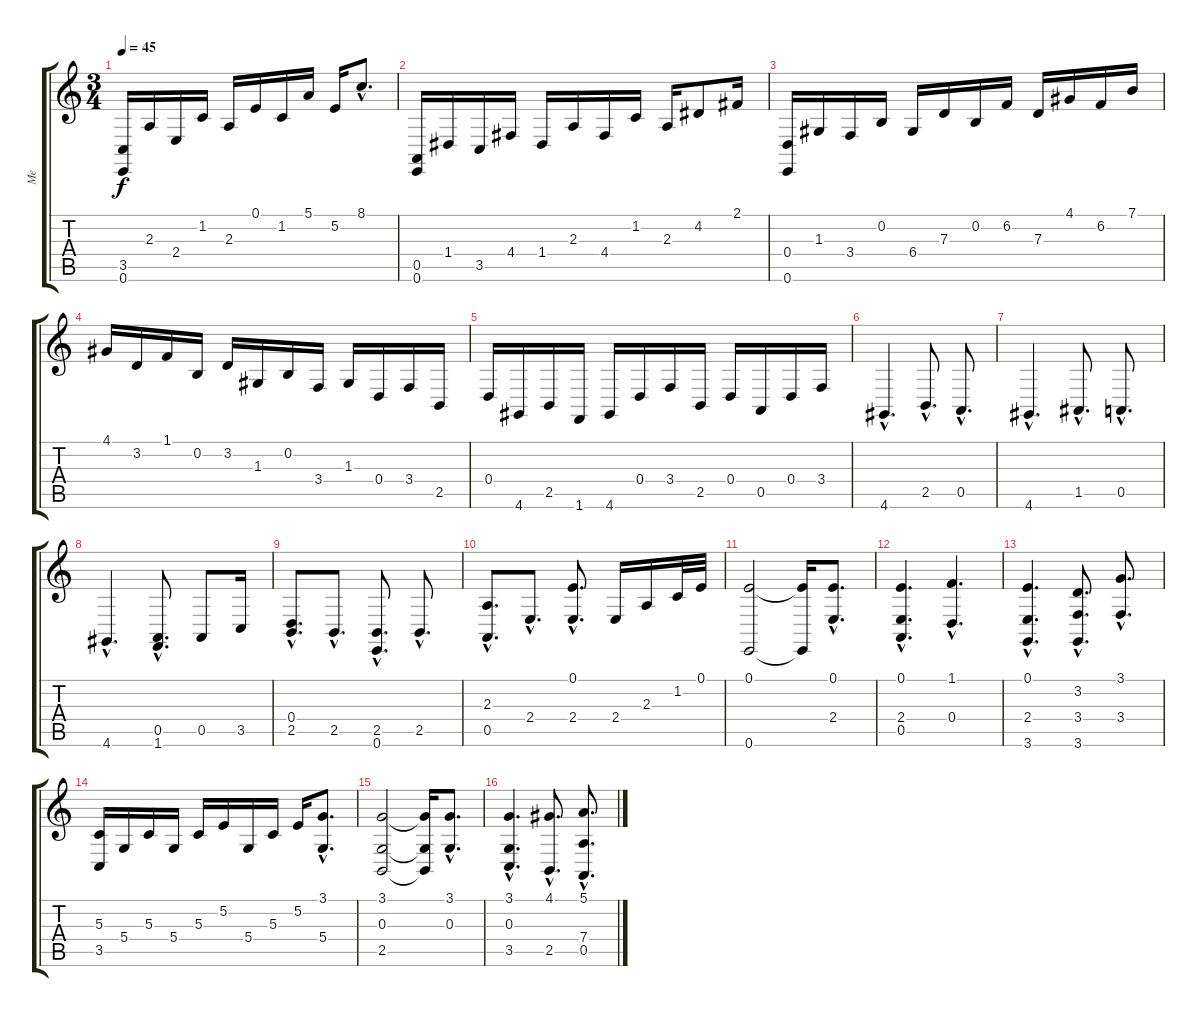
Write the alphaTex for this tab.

\track ("Me" "Me") {instrument stringensemble1}
\staff {score tabs}
\tuning (E4 B3 G3 D3 A2 E2) {hide}
\ts (3 4)
\tempo 45
\clef g2
\ks c
(3.5 0.6).16{dy f} 2.3.16 2.4.16 1.2.16 2.3.16 0.1.16 1.2.16 5.1.16 5.2.16 8.1{hac}.8{d} |
(0.5 0.6).16 1.4.16 3.5.16 4.4.16 1.4.16 2.3.16 4.4.16 1.2.16 2.3.16 4.2.8 2.1.16 |
(0.4 0.6).16 1.3.16 3.4.16 0.2.16 6.4.16 7.3.16 0.2.16 6.2.16 7.3.16 4.1.16 6.2.16 7.1.16 |
4.1.16 3.2.16 1.1.16 0.2.16 3.2.16 1.3.16 0.2.16 3.4.16 1.3.16 0.4.16 3.4.16 2.5.16 |
0.4.16 4.6.16 2.5.16 1.6.16 4.6.16 0.4.16 3.4.16 2.5.16 0.4.16 0.5.16 0.4.16 3.4.16 |
4.6{hac}.4{d} 2.5{hac}.8{d} 0.5{hac}.8{d} |
4.6{hac}.4{d} 1.5{hac}.8{d} 0.5{hac}.8{d} |
4.6{hac}.4{d} (0.5{hac} 1.6{hac}).8{d} 0.5.8 3.5.16 |
(0.4{hac} 2.5{hac}).8{d} 2.5{hac}.8{d} (2.5{hac} 0.6{hac}).8{d} 2.5{hac}.8{d} |
(2.3{hac} 0.5{hac}).8{d} 2.4{hac}.8{d} (0.1{hac} 2.4{hac}).8{d} 2.4.16 2.3.16 1.2.32 0.1.32 |
(0.1 0.6).2 (0.1{t} 0.6{t}).16 (0.1{hac} 2.4{hac}).8{d} |
(0.1{hac} 2.4{hac} 0.5{hac}).4{d} (1.1{hac} 0.4{hac}).4{d} |
(0.1{hac} 2.4{hac} 3.6{hac}).4{d} (3.2{hac} 3.4{hac} 3.6{hac}).8{d} (3.1{hac} 3.4{hac}).8{d} |
(5.3 3.5).16 5.4.16 5.3.16 5.4.16 5.3.16 5.2.16 5.4.16 5.3.16 5.2.16 (3.1{hac} 5.4{hac}).8{d} |
(3.1 0.3 2.5).2 (3.1{t} 0.3{t} 2.5{t}).16 (3.1{hac} 0.3{hac}).8{d} |
(3.1{hac} 0.3{hac} 3.5{hac}).4{d} (4.1{hac} 2.5{hac}).8{d} (5.1{hac} 7.4{hac} 0.5{hac}).8{d}
